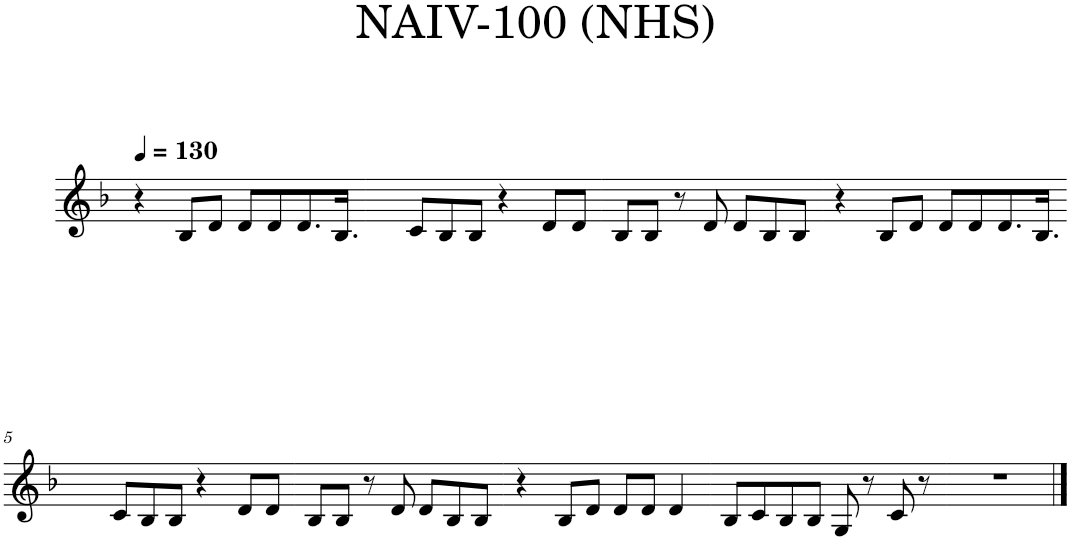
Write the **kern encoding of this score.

**kern
*part1
*staff1
*I"Piano
*I'Pno.
*clefG2
*k[b-]
=1
4r
8B-/L
8d/J
8d/L
8d/
8.d/
!LO:N:vis=16.
[16B-/Jk
=2
8B-/]
8c/L
8B-/
8B-/J
4r
8d/L
8d/J
=3
8B-/L
8B-/J
8r
8d/
8d/L
8B-/
8B-/J
=4
4r
8B-/L
8d/J
8d/L
8d/
8.d/
!LO:N:vis=16.
[16B-/Jk
!!LO:LB:g=z
=5
8B-/]
8c/L
8B-/
8B-/J
4r
8d/L
8d/J
=6
8B-/L
8B-/J
8r
8d/
8d/L
8B-/
8B-/J
=7
4r
8B-/L
8d/J
8d/L
8d/J
4d/
=8
8B-/L
8c/
8B-/
8B-/J
8G/
8r
8c/
8r
=9
1r
==
*-
